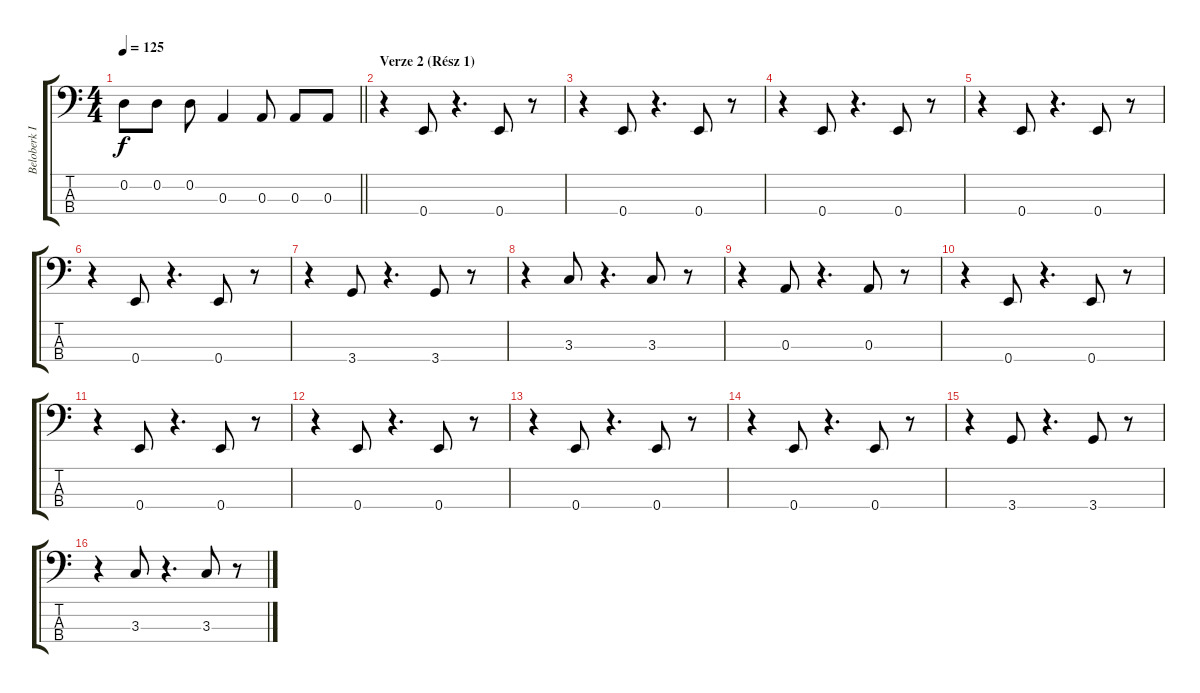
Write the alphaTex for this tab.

\track ("Beloberk István - Basszusgitár" "Beloberk I") {instrument electricbasspick}
\staff {score tabs}
\tuning (G2 D2 A1 E1) {hide}
\ts (4 4)
\tempo 125
\clef f4
\barLineRight lightlight
\ks c
0.2.8{dy f} 0.2.8 0.2.8 0.3.4 0.3.8 0.3.8 0.3.8 |
\section ("" "Verze 2 (Rész 1)")
r.4 0.4.8 r.4{d} 0.4.8 r.8 |
r.4 0.4.8 r.4{d} 0.4.8 r.8 |
r.4 0.4.8 r.4{d} 0.4.8 r.8 |
r.4 0.4.8 r.4{d} 0.4.8 r.8 |
r.4 0.4.8 r.4{d} 0.4.8 r.8 |
r.4 3.4.8 r.4{d} 3.4.8 r.8 |
r.4 3.3.8 r.4{d} 3.3.8 r.8 |
r.4 0.3.8 r.4{d} 0.3.8 r.8 |
r.4 0.4.8 r.4{d} 0.4.8 r.8 |
r.4 0.4.8 r.4{d} 0.4.8 r.8 |
r.4 0.4.8 r.4{d} 0.4.8 r.8 |
r.4 0.4.8 r.4{d} 0.4.8 r.8 |
r.4 0.4.8 r.4{d} 0.4.8 r.8 |
r.4 3.4.8 r.4{d} 3.4.8 r.8 |
r.4 3.3.8 r.4{d} 3.3.8 r.8
